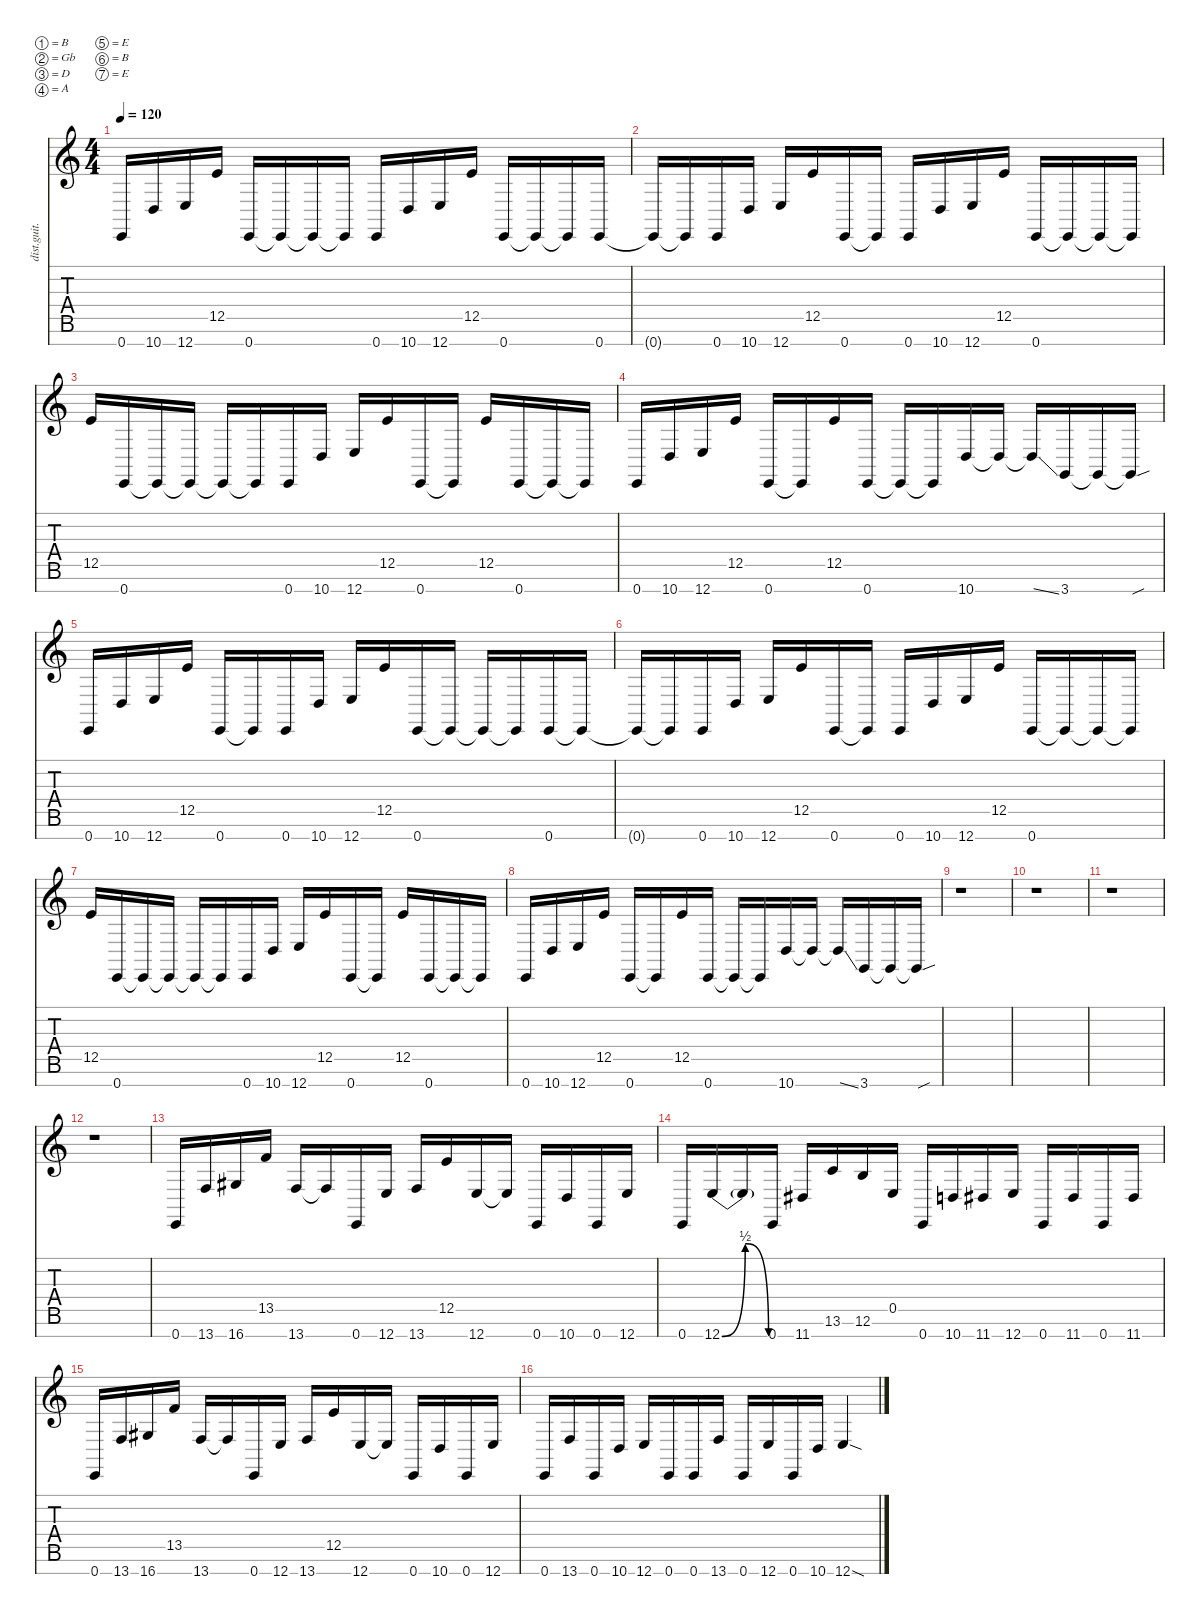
\defaultSystemsLayout 4
\hideDynamics
\bracketExtendMode nobrackets
\otherSystemsTrackNameOrientation horizontal
\track ("riff" "dist.guit.") {instrument distortionguitar}
\staff {score tabs}
\tuning (B3 Gb3 D3 A2 E2 B1 E1)
\ts (4 4)
\tempo 120
\clef g2
\ks c
0.7.16{dy mf instrument distortionguitar beam Up} 10.7.16{beam Up} 12.7.16{beam Up} 12.5.16{beam Up} 0.7.16{beam Up} 0.7{t}.16{beam Up} 0.7{t}.16{beam Up} 0.7{t}.16{beam Up} 0.7.16{beam Up} 10.7.16{beam Up} 12.7.16{beam Up} 12.5.16{beam Up} 0.7.16{beam Up} 0.7{t}.16{beam Up} 0.7{t}.16{beam Up} 0.7.16{beam Up} |
0.7{t}.16{beam Up} 0.7{t}.16{beam Up} 0.7.16{beam Up} 10.7.16{beam Up} 12.7.16{beam Up} 12.5.16{beam Up} 0.7.16{beam Up} 0.7{t}.16{beam Up} 0.7.16{beam Up} 10.7.16{beam Up} 12.7.16{beam Up} 12.5.16{beam Up} 0.7.16{beam Up} 0.7{t}.16{beam Up} 0.7{t}.16{beam Up} 0.7{t}.16{beam Up} |
12.5.16{beam Up} 0.7.16{beam Up} 0.7{t}.16{beam Up} 0.7{t}.16{beam Up} 0.7{t}.16{beam Up} 0.7{t}.16{beam Up} 0.7.16{beam Up} 10.7.16{beam Up} 12.7.16{beam Up} 12.5.16{beam Up} 0.7.16{beam Up} 0.7{t}.16{beam Up} 12.5.16{beam Up} 0.7.16{beam Up} 0.7{t}.16{beam Up} 0.7{t}.16{beam Up} |
0.7.16{beam Up} 10.7.16{beam Up} 12.7.16{beam Up} 12.5.16{beam Up} 0.7.16{beam Up} 0.7{t}.16{beam Up} 12.5.16{beam Up} 0.7.16{beam Up} 0.7{t}.16{beam Up} 0.7{t}.16{beam Up} 10.7.16{beam Up} 10.7{t}.16{beam Up} 10.7{ss t}.16{beam Up} 3.7.16{beam Up} 3.7{t}.16{beam Up} 3.7{sou t}.16{beam Up} |
0.7.16{beam Up} 10.7.16{beam Up} 12.7.16{beam Up} 12.5.16{beam Up} 0.7.16{beam Up} 0.7{t}.16{beam Up} 0.7.16{beam Up} 10.7.16{beam Up} 12.7.16{beam Up} 12.5.16{beam Up} 0.7.16{beam Up} 0.7{t}.16{beam Up} 0.7{t}.16{beam Up} 0.7{t}.16{beam Up} 0.7.16{beam Up} 0.7{t}.16{beam Up} |
0.7{t}.16{beam Up} 0.7{t}.16{beam Up} 0.7.16{beam Up} 10.7.16{beam Up} 12.7.16{beam Up} 12.5.16{beam Up} 0.7.16{beam Up} 0.7{t}.16{beam Up} 0.7.16{beam Up} 10.7.16{beam Up} 12.7.16{beam Up} 12.5.16{beam Up} 0.7.16{beam Up} 0.7{t}.16{beam Up} 0.7{t}.16{beam Up} 0.7{t}.16{beam Up} |
12.5.16{beam Up} 0.7.16{beam Up} 0.7{t}.16{beam Up} 0.7{t}.16{beam Up} 0.7{t}.16{beam Up} 0.7{t}.16{beam Up} 0.7.16{beam Up} 10.7.16{beam Up} 12.7.16{beam Up} 12.5.16{beam Up} 0.7.16{beam Up} 0.7{t}.16{beam Up} 12.5.16{beam Up} 0.7.16{beam Up} 0.7{t}.16{beam Up} 0.7{t}.16{beam Up} |
0.7.16{beam Up} 10.7.16{beam Up} 12.7.16{beam Up} 12.5.16{beam Up} 0.7.16{beam Up} 0.7{t}.16{beam Up} 12.5.16{beam Up} 0.7.16{beam Up} 0.7{t}.16{beam Up} 0.7{t}.16{beam Up} 10.7.16{beam Up} 10.7{t}.16{beam Up} 10.7{ss t}.16{beam Up} 3.7.16{beam Up} 3.7{t}.16{beam Up} 3.7{sou t}.16{beam Up} |
r.1{beam Down} |
r.1{beam Down} |
r.1{beam Down} |
r.1{beam Down} |
0.7.16{beam Up} 13.7.16{beam Up} 16.7{acc #}.16{beam Up} 13.5.16{beam Up} 13.7.16{beam Up} 13.7{t}.16{beam Up} 0.7.16{beam Up} 12.7.16{beam Up} 13.7.16{beam Up} 12.5.16{beam Up} 12.7.16{beam Up} 12.7{t}.16{beam Up} 0.7.16{beam Up} 10.7.16{beam Up} 0.7.16{beam Up} 12.7.16{beam Up} |
0.7.16{beam Up} 12.7{be (bendrelease 0 0 9.6 2 20.4 2 30 0)}.16{beam Up} 12.7{t}.16{beam Up} 0.7.16{beam Up} 11.7{acc #}.16{beam Up} 13.6.16{beam Up} 12.6.16{beam Up} 0.5.16{beam Up} 0.7.16{beam Up} 10.7.16{beam Up} 11.7{acc #}.16{beam Up} 12.7.16{beam Up} 0.7.16{beam Up} 11.7{acc #}.16{beam Up} 0.7.16{beam Up} 11.7{acc #}.16{beam Up} |
0.7.16{beam Up} 13.7.16{beam Up} 16.7{acc #}.16{beam Up} 13.5.16{beam Up} 13.7.16{beam Up} 13.7{t}.16{beam Up} 0.7.16{beam Up} 12.7.16{beam Up} 13.7.16{beam Up} 12.5.16{beam Up} 12.7.16{beam Up} 12.7{t}.16{beam Up} 0.7.16{beam Up} 10.7.16{beam Up} 0.7.16{beam Up} 12.7.16{beam Up} |
0.7.16{beam Up} 13.7.16{beam Up} 0.7.16{beam Up} 10.7.16{beam Up} 12.7.16{beam Up} 0.7.16{beam Up} 0.7.16{beam Up} 13.7.16{beam Up} 0.7.16{beam Up} 12.7.16{beam Up} 0.7.16{beam Up} 10.7.16{beam Up} 12.7{sod}.4{beam Up}
